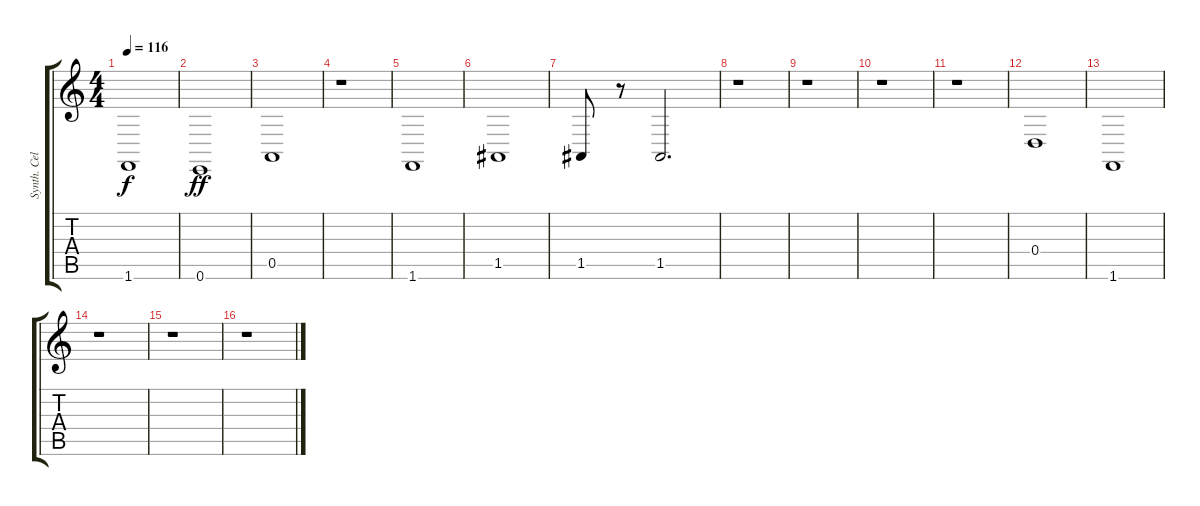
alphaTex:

\track ("Synth. Cello" "Synth. Cel") {instrument acousticgrandpiano}
\staff {score tabs}
\tuning (E4 B3 G3 D3 A2 E2) {hide}
\ts (4 4)
\tempo 116
\clef g2
\ks c
1.6{t}.1{dy f} |
0.6.1{dy ff} |
0.5.1 |
r.1 |
1.6.1 |
1.5.1 |
1.5.8 r.8 1.5.2{d} |
r.1 |
r.1 |
r.1 |
r.1 |
0.4.1 |
1.6.1 |
r.1 |
r.1 |
r.1
